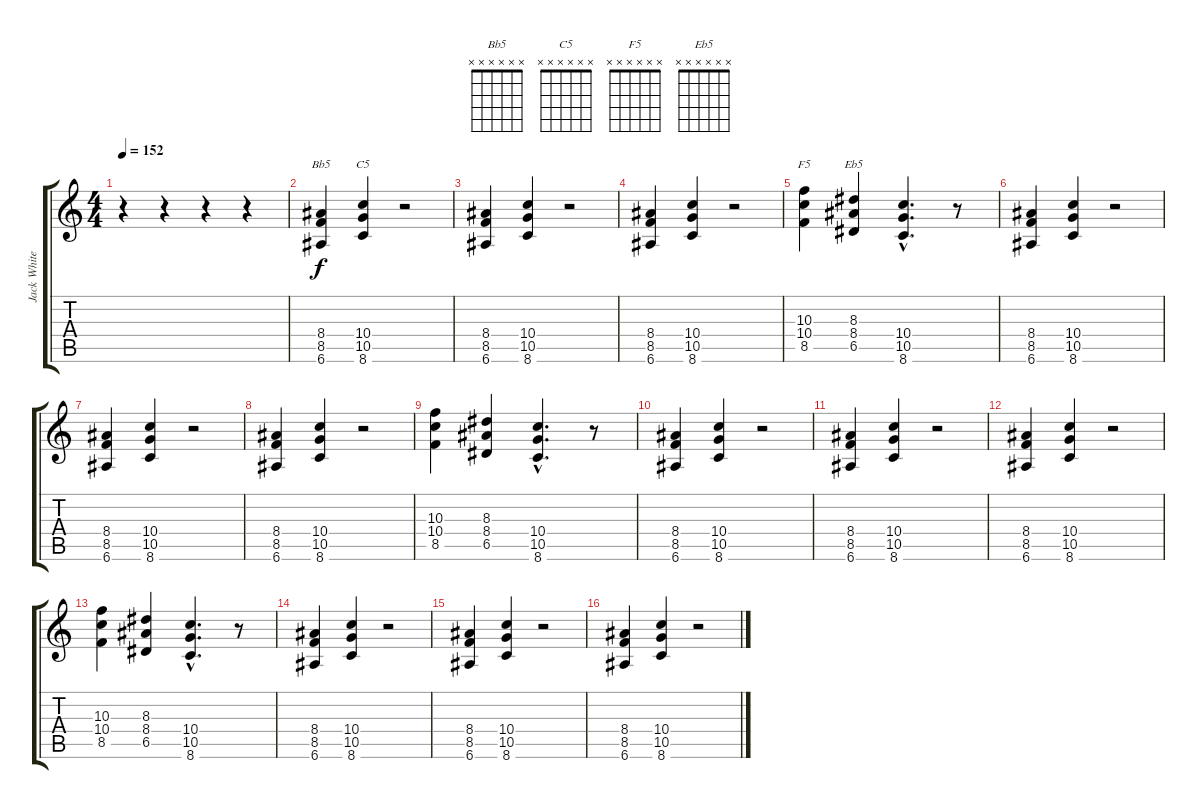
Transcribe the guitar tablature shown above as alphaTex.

\track ("Jack White" "Jack White") {instrument distortionguitar}
\staff {score tabs}
\tuning (E4 B3 G3 D3 A2 E2) {hide}
\chord ("Bb5" x x x x x x)
\chord ("C5" x x x x x x)
\chord ("F5" x x x x x x)
\chord ("Eb5" x x x x x x)
\ts (4 4)
\tempo 152
\clef g2
\ks c
r.4{dy f instrument distortionguitar} r.4 r.4 r.4 |
(8.4 8.5 6.6).4{ch "Bb5"} (10.4 10.5 8.6).4{ch "C5"} r.2 |
(8.4 8.5 6.6).4 (10.4 10.5 8.6).4 r.2 |
(8.4 8.5 6.6).4 (10.4 10.5 8.6).4 r.2 |
(10.3 10.4 8.5).4{ch "F5"} (8.3 8.4 6.5).4{ch "Eb5"} (10.4{hac} 10.5{hac} 8.6{hac}).4{d} r.8 |
(8.4 8.5 6.6).4 (10.4 10.5 8.6).4 r.2 |
(8.4 8.5 6.6).4 (10.4 10.5 8.6).4 r.2 |
(8.4 8.5 6.6).4 (10.4 10.5 8.6).4 r.2 |
(10.3 10.4 8.5).4 (8.3 8.4 6.5).4 (10.4{hac} 10.5{hac} 8.6{hac}).4{d} r.8 |
(8.4 8.5 6.6).4 (10.4 10.5 8.6).4 r.2 |
(8.4 8.5 6.6).4 (10.4 10.5 8.6).4 r.2 |
(8.4 8.5 6.6).4 (10.4 10.5 8.6).4 r.2 |
(10.3 10.4 8.5).4 (8.3 8.4 6.5).4 (10.4{hac} 10.5{hac} 8.6{hac}).4{d} r.8 |
(8.4 8.5 6.6).4 (10.4 10.5 8.6).4 r.2 |
(8.4 8.5 6.6).4 (10.4 10.5 8.6).4 r.2 |
(8.4 8.5 6.6).4 (10.4 10.5 8.6).4 r.2
